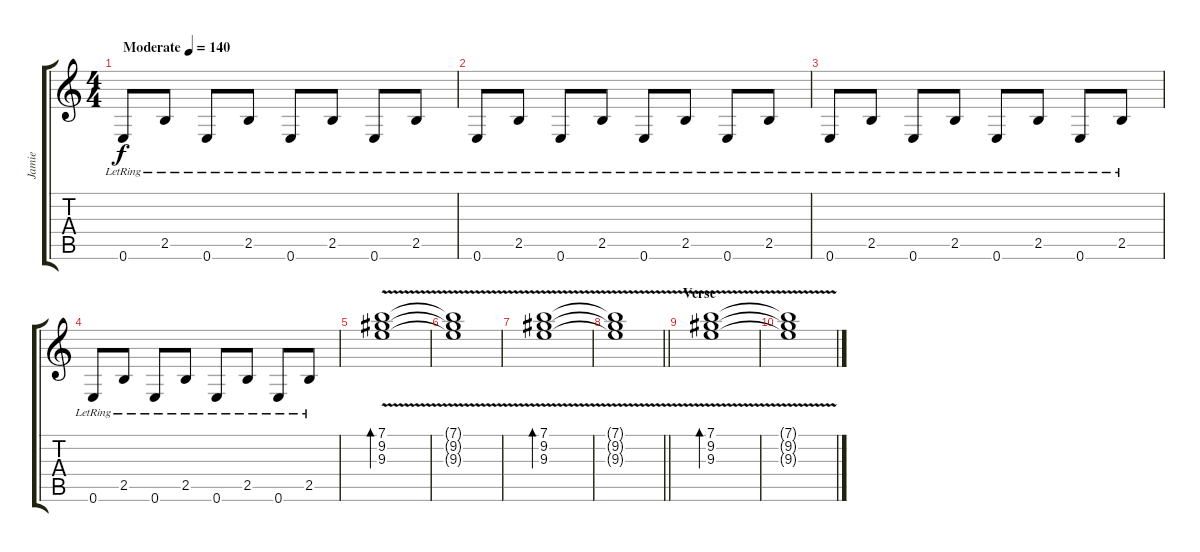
\track ("Jamie" "Jamie") {instrument electricguitarjazz}
\staff {score tabs}
\tuning (E4 B3 G3 D3 A2 E2) {hide}
\ts (4 4)
\tempo (140 "Moderate")
\clef g2
\ks c
0.6{lr}.8{dy f volume 11 instrument electricguitarjazz} 2.5{lr}.8 0.6{lr}.8 2.5{lr}.8 0.6{lr}.8 2.5{lr}.8 0.6{lr}.8 2.5{lr}.8 |
0.6{lr}.8 2.5{lr}.8 0.6{lr}.8 2.5{lr}.8 0.6{lr}.8 2.5{lr}.8 0.6{lr}.8 2.5{lr}.8 |
0.6{lr}.8 2.5{lr}.8 0.6{lr}.8 2.5{lr}.8 0.6{lr}.8 2.5{lr}.8 0.6{lr}.8 2.5{lr}.8 |
0.6{lr}.8 2.5{lr}.8 0.6{lr}.8 2.5{lr}.8 0.6{lr}.8 2.5{lr}.8 0.6{lr}.8 2.5{lr}.8 |
(7.1{v} 9.2{v} 9.3{v}).1{bd 480 volume 16} |
(7.1{t} 9.2{t} 9.3{t}).1 |
(7.1{v} 9.2{v} 9.3{v}).1{bd 480} |
\barLineRight lightlight
(7.1{t} 9.2{t} 9.3{t}).1 |
\section ("" "Verse")
(7.1{v} 9.2{v} 9.3{v}).1{bd 480} |
(7.1{t} 9.2{t} 9.3{t}).1
